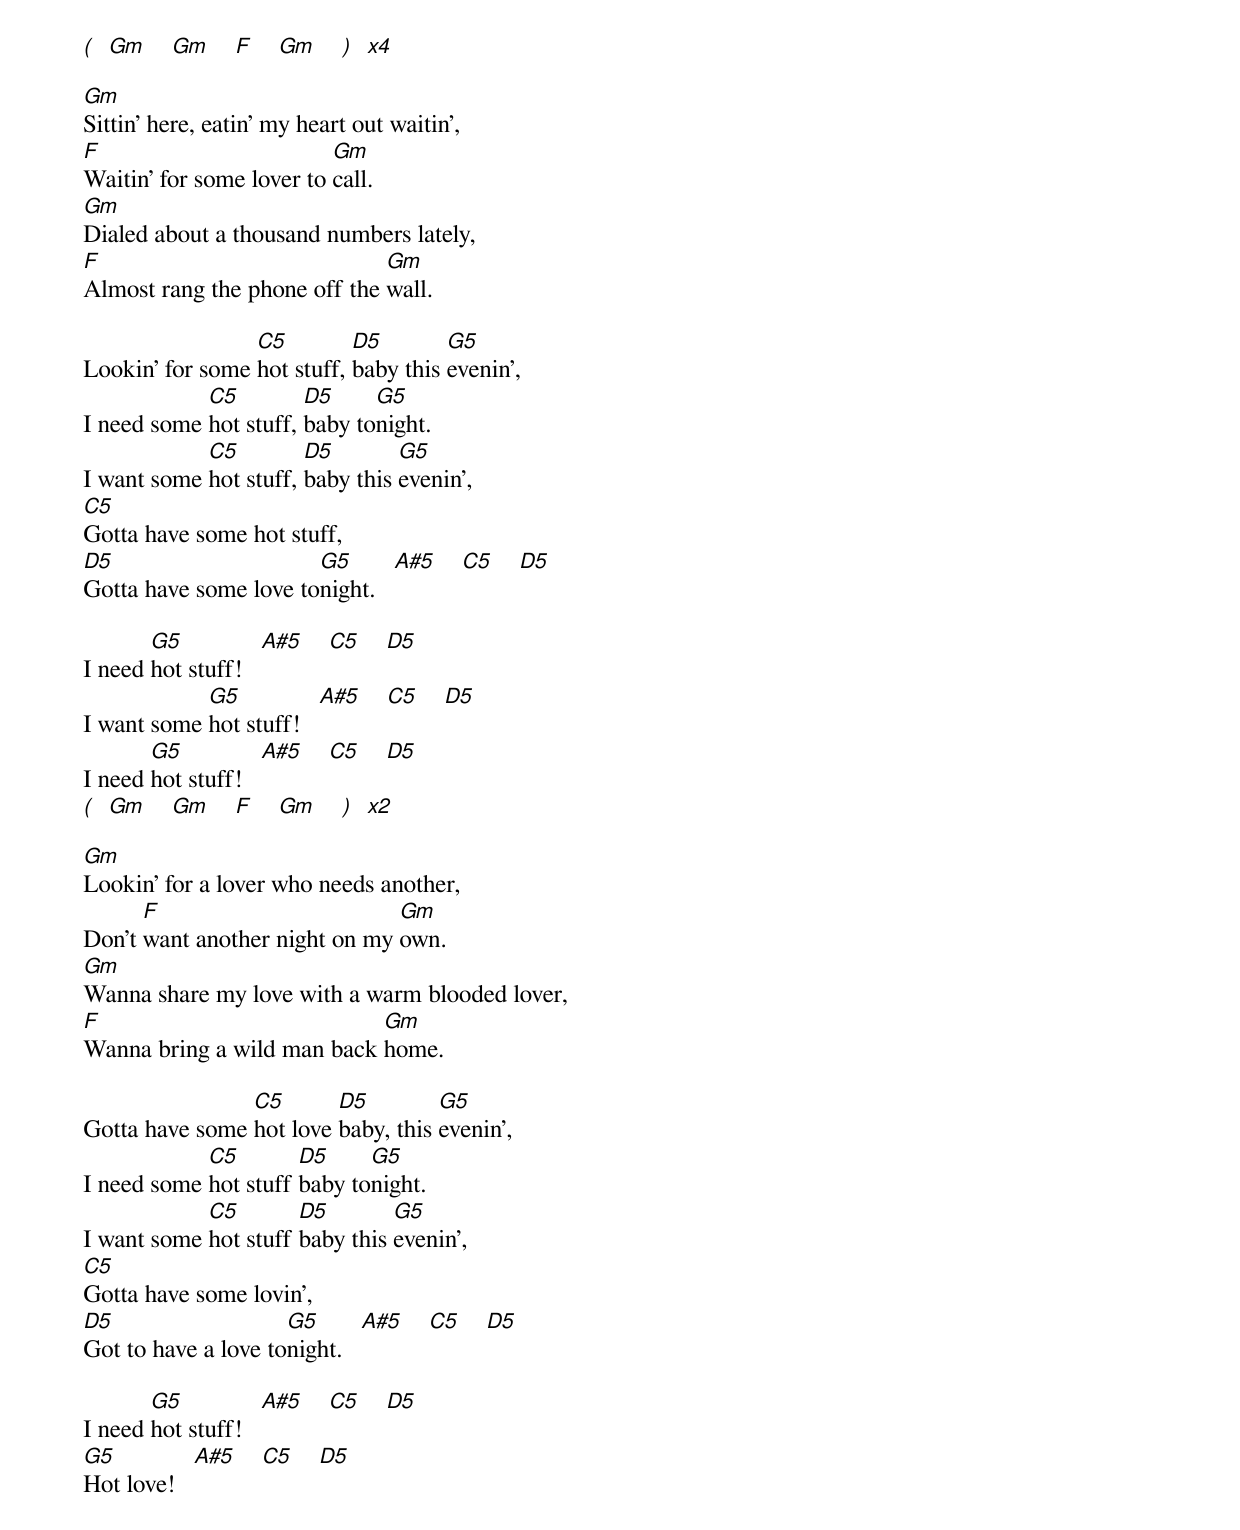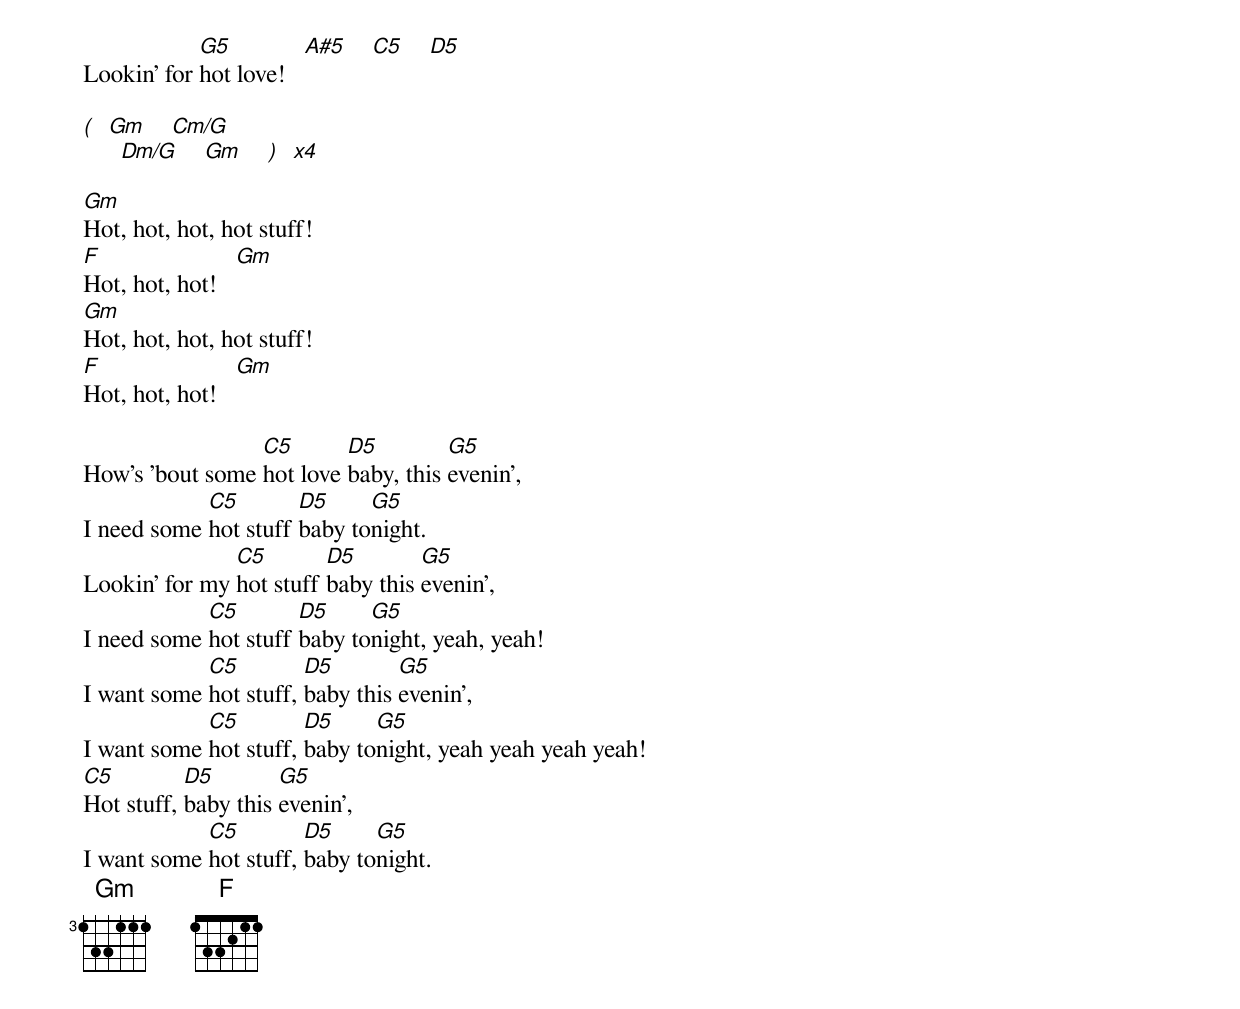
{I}
[(]  [Gm]    [Gm]    [F]    [Gm]    [)]  [x4]

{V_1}
[Gm]Sittin' here, eatin' my heart out waitin',
[F]Waitin' for some lover to [Gm]call.
[Gm]Dialed about a thousand numbers lately,
[F]Almost rang the phone off the [Gm]wall.

{C}
Lookin' for some [C5]hot stuff, [D5]baby this [G5]evenin',
I need some [C5]hot stuff, [D5]baby to[G5]night.
I want some [C5]hot stuff, [D5]baby this [G5]evenin',
[C5]Gotta have some hot stuff,
[D5]Gotta have some love to[G5]night.   [A#5]    [C5]    [D5]

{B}
I need [G5]hot stuff!   [A#5]    [C5]    [D5]
I want some [G5]hot stuff!   [A#5]    [C5]    [D5]
I need [G5]hot stuff!   [A#5]    [C5]    [D5]
[(]  [Gm]    [Gm]    [F]    [Gm]    [)]  [x2]

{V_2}
[Gm]Lookin' for a lover who needs another,
Don't [F]want another night on my [Gm]own.
[Gm]Wanna share my love with a warm blooded lover,
[F]Wanna bring a wild man back [Gm]home.

{C}
Gotta have some [C5]hot love [D5]baby, this [G5]evenin',
I need some [C5]hot stuff [D5]baby to[G5]night.
I want some [C5]hot stuff [D5]baby this [G5]evenin',
[C5]Gotta have some lovin',
[D5]Got to have a love to[G5]night.   [A#5]    [C5]    [D5]

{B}
I need [G5]hot stuff!   [A#5]    [C5]    [D5]
[G5]Hot love!   [A#5]    [C5]    [D5]
Lookin' for [G5]hot love!   [A#5]    [C5]    [D5]

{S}
[(]  [Gm]    [Cm/G]
      [Dm/G]    [Gm]    [)]  [x4]

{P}
[Gm]Hot, hot, hot, hot stuff!
[F]Hot, hot, hot!   [Gm]
[Gm]Hot, hot, hot, hot stuff!
[F]Hot, hot, hot!   [Gm]

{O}
How's 'bout some [C5]hot love [D5]baby, this [G5]evenin',
I need some [C5]hot stuff [D5]baby to[G5]night.
Lookin' for my [C5]hot stuff [D5]baby this [G5]evenin',
I need some [C5]hot stuff [D5]baby to[G5]night, yeah, yeah!
I want some [C5]hot stuff, [D5]baby this [G5]evenin',
I want some [C5]hot stuff, [D5]baby to[G5]night, yeah yeah yeah yeah!
[C5]Hot stuff, [D5]baby this [G5]evenin',
I want some [C5]hot stuff, [D5]baby to[G5]night.
